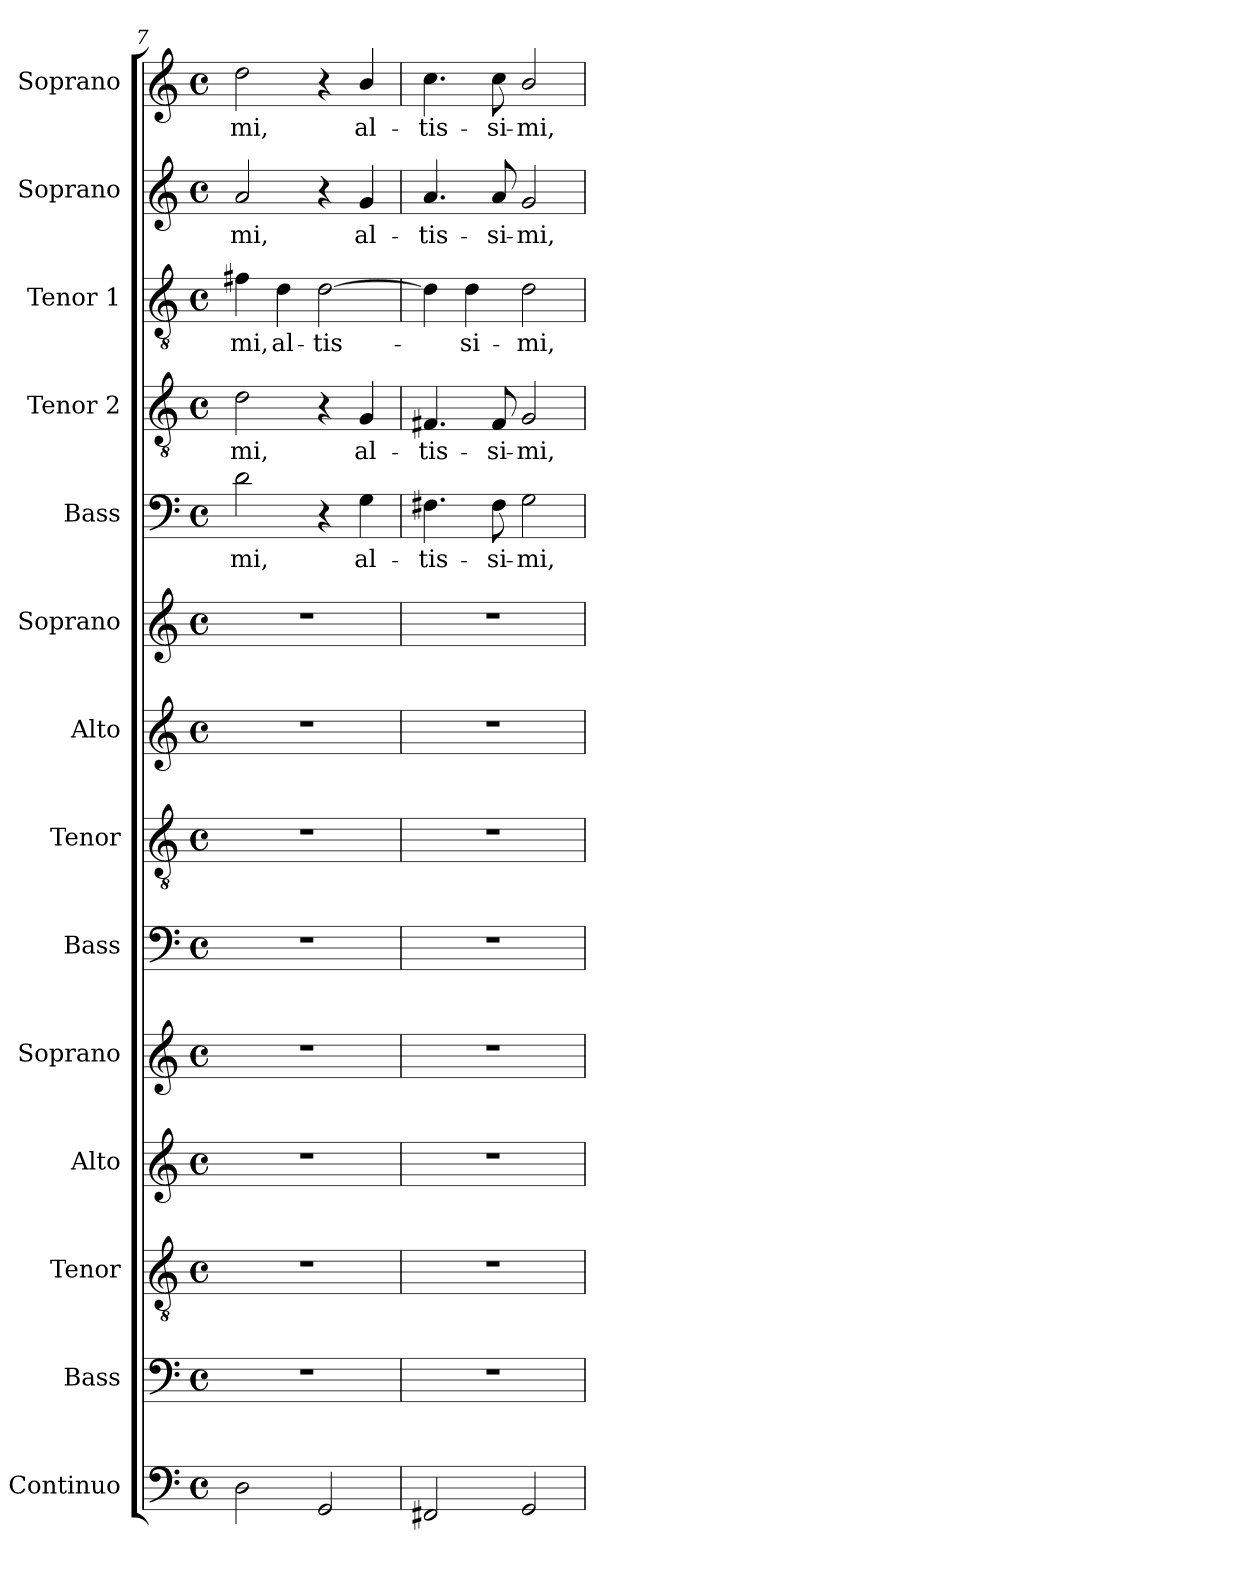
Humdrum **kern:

**kern	**kern	**kern	**kern	**kern	**kern	**kern	**kern	**kern	**kern	**text	**kern	**text	**kern	**text	**kern	**text	**kern	**text
*part14	*part13	*part12	*part11	*part10	*part9	*part8	*part7	*part6	*part5	*part5	*part4	*part4	*part3	*part3	*part2	*part2	*part1	*part1
*staff14	*staff13	*staff12	*staff11	*staff10	*staff9	*staff8	*staff7	*staff6	*staff5	*staff5	*staff4	*staff4	*staff3	*staff3	*staff2	*staff2	*staff1	*staff1
*I"Continuo	*I"Bass	*I"Tenor	*I"Alto	*I"Soprano	*I"Bass	*I"Tenor	*I"Alto	*I"Soprano	*I"Bass	*	*I"Tenor 2	*	*I"Tenor 1	*	*I"Soprano	*	*I"Soprano	*
*I'Cont.	*I'B.	*I'T.	*I'A.	*I'S.	*I'B.	*I'T.	*I'A.	*I'S.	*I'B.	*	*I'T2.	*	*I'T1.	*	*I'S.	*	*I'S.	*
!!LO:PB:g=z
*clefF4	*clefF4	*clefGv2	*clefG2	*clefG2	*clefF4	*clefGv2	*clefG2	*clefG2	*clefF4	*	*clefGv2	*	*clefGv2	*	*clefG2	*	*clefG2	*
*	*	*ITrd7c12	*	*	*	*ITrd7c12	*	*	*	*	*ITrd7c12	*	*ITrd7c12	*	*	*	*	*
*k[]	*k[]	*k[]	*k[]	*k[]	*k[]	*k[]	*k[]	*k[]	*k[]	*	*k[]	*	*k[]	*	*k[]	*	*k[]	*
*C:	*C:	*C:	*C:	*C:	*C:	*C:	*C:	*C:	*C:	*	*C:	*	*C:	*	*C:	*	*C:	*
*M4/4	*M4/4	*M4/4	*M4/4	*M4/4	*M4/4	*M4/4	*M4/4	*M4/4	*M4/4	*	*M4/4	*	*M4/4	*	*M4/4	*	*M4/4	*
*met(c)	*met(c)	*met(c)	*met(c)	*met(c)	*met(c)	*met(c)	*met(c)	*met(c)	*met(c)	*	*met(c)	*	*met(c)	*	*met(c)	*	*met(c)	*
=7	=7	=7	=7	=7	=7	=7	=7	=7	=7	=7	=7	=7	=7	=7	=7	=7	=7	=7
!	!	!	!	!	!	!	!	!	!	!LO:LY:b:color=#000000	!	!	!	!	!	!	!	!
!	!	!	!	!	!	!	!	!	!	!	!	!LO:LY:b:color=#000000	!	!	!	!	!	!
!	!	!	!	!	!	!	!	!	!	!	!	!	!	!LO:LY:b:color=#000000	!	!	!	!
!	!	!	!	!	!	!	!	!	!	!	!	!	!	!	!	!LO:LY:b:color=#000000	!	!
!	!	!	!	!	!	!	!	!	!	!	!	!	!	!	!	!	!	!LO:LY:b:color=#000000
2Di\	1r	1r	1r	1r	1r	1r	1r	1r	2di\	-mi,	2Di\	-mi,	4F#Xi\	-mi,	2ai/	-mi,	2ddi\	-mi,
!	!	!	!	!	!	!	!	!	!	!	!	!	!	!LO:LY:b:color=#000000	!	!	!	!
.	.	.	.	.	.	.	.	.	.	.	.	.	4Di\	al-	.	.	.	.
!	!	!	!	!	!	!	!	!	!	!	!	!	!	!LO:LY:b:color=#000000	!	!	!	!
2GGi/	.	.	.	.	.	.	.	.	4r	.	4r	.	[2Di\	-tis-	4r	.	4r	.
!	!	!	!	!	!	!	!	!	!	!LO:LY:b:color=#000000	!	!	!	!	!	!	!	!
!	!	!	!	!	!	!	!	!	!	!	!	!LO:LY:b:color=#000000	!	!	!	!	!	!
!	!	!	!	!	!	!	!	!	!	!	!	!	!	!	!	!LO:LY:b:color=#000000	!	!
!	!	!	!	!	!	!	!	!	!	!	!	!	!	!	!	!	!	!LO:LY:b:color=#000000
.	.	.	.	.	.	.	.	.	4Gi\	al-	4GGi/	al-	.	.	4gi/	al-	4bi/	al-
=8	=8	=8	=8	=8	=8	=8	=8	=8	=8	=8	=8	=8	=8	=8	=8	=8	=8	=8
!	!	!	!	!	!	!	!	!	!	!LO:LY:b:color=#000000	!	!	!	!	!	!	!	!
!	!	!	!	!	!	!	!	!	!	!	!	!LO:LY:b:color=#000000	!	!	!	!	!	!
!	!	!	!	!	!	!	!	!	!	!	!	!	!	!	!	!LO:LY:b:color=#000000	!	!
!	!	!	!	!	!	!	!	!	!	!	!	!	!	!	!	!	!	!LO:LY:b:color=#000000
2FF#Xi/	1r	1r	1r	1r	1r	1r	1r	1r	4.F#Xi\	-tis-	4.FF#Xi/	-tis-	4Di\]	.	4.ai/	-tis-	4.cci\	-tis-
!	!	!	!	!	!	!	!	!	!	!	!	!	!	!LO:LY:b:color=#000000	!	!	!	!
.	.	.	.	.	.	.	.	.	.	.	.	.	4Di\	-si-	.	.	.	.
!	!	!	!	!	!	!	!	!	!	!LO:LY:b:color=#000000	!	!	!	!	!	!	!	!
!	!	!	!	!	!	!	!	!	!	!	!	!LO:LY:b:color=#000000	!	!	!	!	!	!
!	!	!	!	!	!	!	!	!	!	!	!	!	!	!	!	!LO:LY:b:color=#000000	!	!
!	!	!	!	!	!	!	!	!	!	!	!	!	!	!	!	!	!	!LO:LY:b:color=#000000
.	.	.	.	.	.	.	.	.	8F#i\	-si-	8FF#i/	-si-	.	.	8ai/	-si-	8cci\	-si-
!	!	!	!	!	!	!	!	!	!	!LO:LY:b:color=#000000	!	!	!	!	!	!	!	!
!	!	!	!	!	!	!	!	!	!	!	!	!LO:LY:b:color=#000000	!	!	!	!	!	!
!	!	!	!	!	!	!	!	!	!	!	!	!	!	!LO:LY:b:color=#000000	!	!	!	!
!	!	!	!	!	!	!	!	!	!	!	!	!	!	!	!	!LO:LY:b:color=#000000	!	!
!	!	!	!	!	!	!	!	!	!	!	!	!	!	!	!	!	!	!LO:LY:b:color=#000000
2GGi/	.	.	.	.	.	.	.	.	2Gi\	-mi,	2GGi/	-mi,	2Di\	-mi,	2gi/	-mi,	2bi/	-mi,
=	=	=	=	=	=	=	=	=	=	=	=	=	=	=	=	=	=	=
*-	*-	*-	*-	*-	*-	*-	*-	*-	*-	*-	*-	*-	*-	*-	*-	*-	*-	*-
